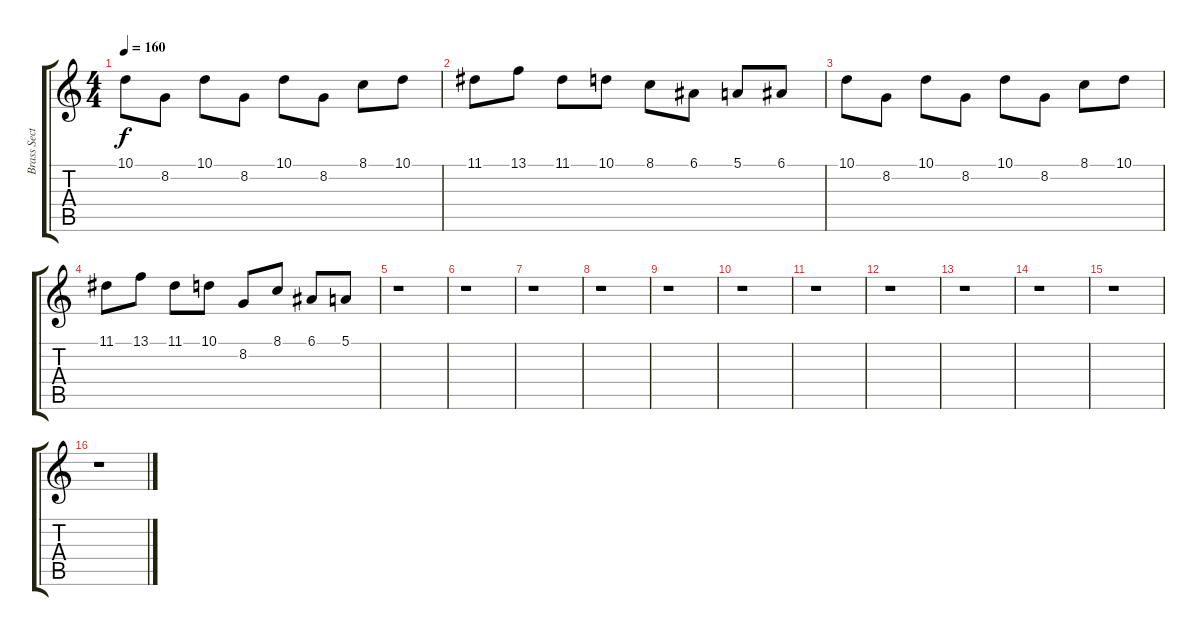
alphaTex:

\track ("Brass Section" "Brass Sect") {instrument brasssection}
\staff {score tabs}
\tuning (E4 B3 G3 D3 A2 E2) {hide}
\ts (4 4)
\tempo 160
\clef g2
\ks c
10.1.8{dy f} 8.2.8 10.1.8 8.2.8 10.1.8 8.2.8 8.1.8 10.1.8 |
11.1.8 13.1.8 11.1.8 10.1.8 8.1.8 6.1.8 5.1.8 6.1.8 |
10.1.8 8.2.8 10.1.8 8.2.8 10.1.8 8.2.8 8.1.8 10.1.8 |
11.1.8 13.1.8 11.1.8 10.1.8 8.2.8 8.1.8 6.1.8 5.1.8 |
r.1 |
r.1 |
r.1 |
r.1 |
r.1 |
r.1 |
r.1 |
r.1 |
r.1 |
r.1 |
r.1 |
r.1
